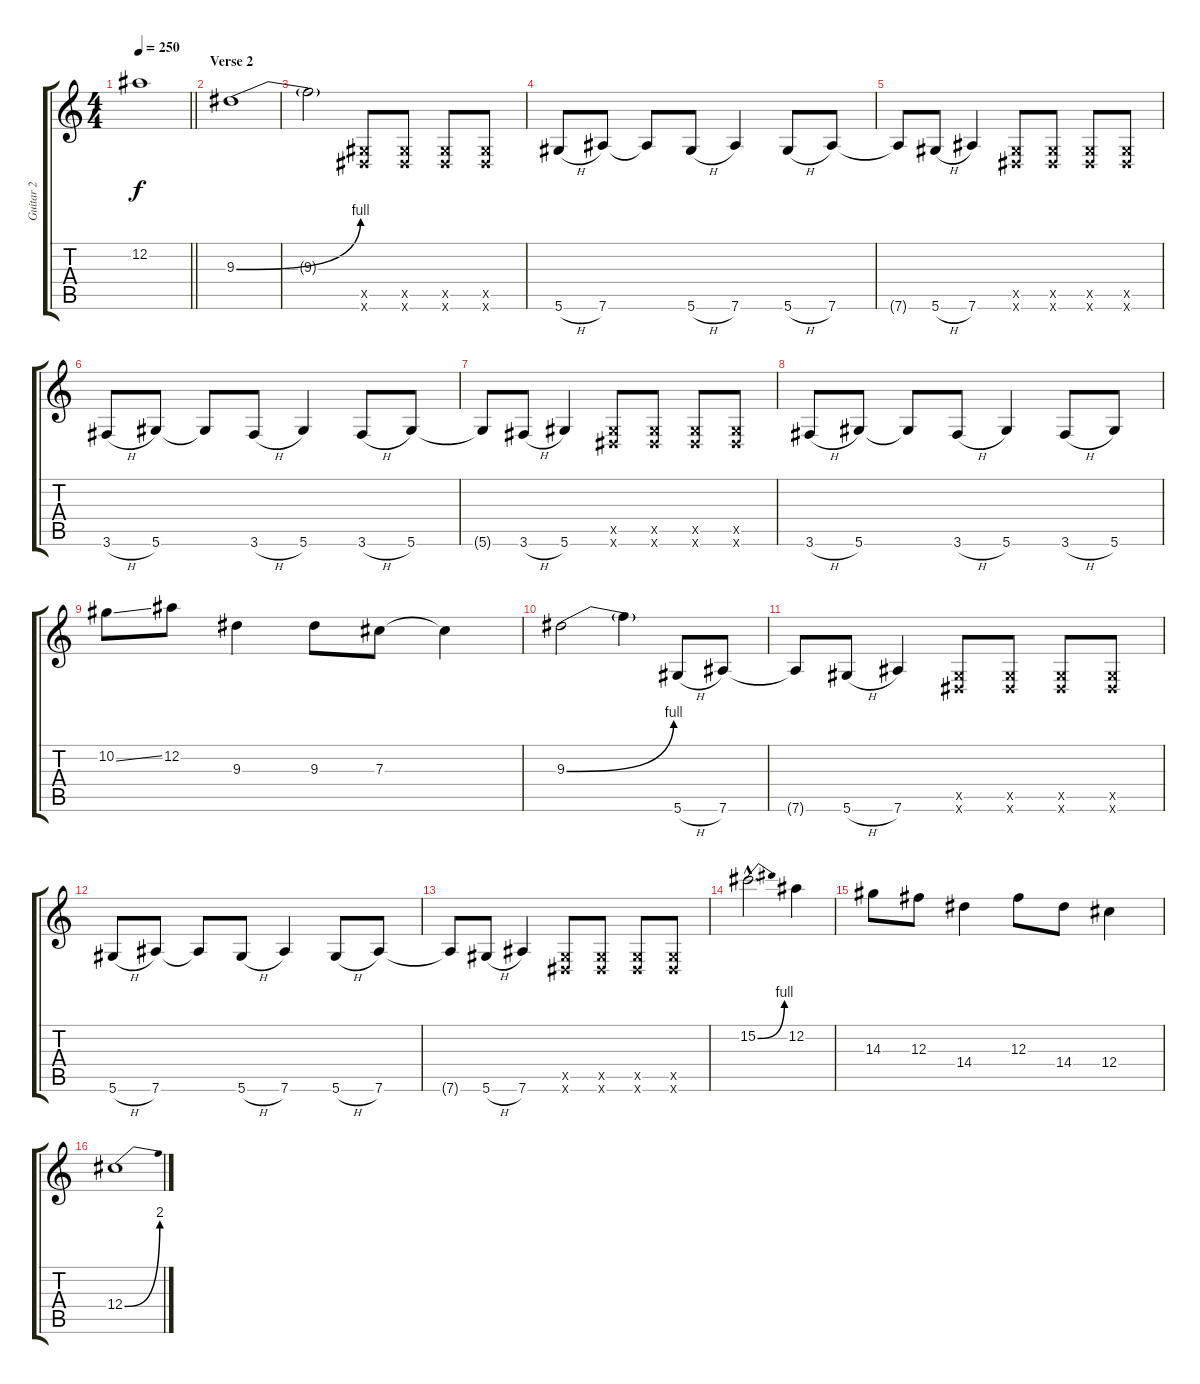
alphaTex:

\track ("Guitar 2" "Guitar 2") {instrument distortionguitar}
\staff {score tabs}
\tuning (Eb4 Bb3 Gb3 Db3 Ab2 Eb2) {hide}
\ts (4 4)
\tempo 250
\clef g2
\barLineRight lightlight
\ks c
12.2{t}.1{dy f} |
\section ("" "Verse 2")
9.3{be (bend 0 0 60 4)}.1 |
9.3{t}.2 (0.5{x} 0.6{x}).8 (0.5{x} 0.6{x}).8 (0.5{x} 0.6{x}).8 (0.5{x} 0.6{x}).8 |
5.6{h}.8 7.6.8 7.6{t}.8 5.6{h}.8 7.6.4 5.6{h}.8 7.6.8 |
7.6{t}.8 5.6{h}.8 7.6.4 (0.5{x} 0.6{x}).8 (0.5{x} 0.6{x}).8 (0.5{x} 0.6{x}).8 (0.5{x} 0.6{x}).8 |
3.6{h}.8 5.6.8 5.6{t}.8 3.6{h}.8 5.6.4 3.6{h}.8 5.6.8 |
5.6{t}.8 3.6{h}.8 5.6.4 (0.5{x} 0.6{x}).8 (0.5{x} 0.6{x}).8 (0.5{x} 0.6{x}).8 (0.5{x} 0.6{x}).8 |
3.6{h}.8 5.6.8 5.6{t}.8 3.6{h}.8 5.6.4 3.6{h}.8 5.6.8 |
10.2{ss}.8 12.2.8 9.3.4 9.3.8 7.3.8 7.3{t}.4 |
9.3{be (bend 0 0 60 4)}.2 9.3{t}.4 5.6{h}.8 7.6.8 |
7.6{t}.8 5.6{h}.8 7.6.4 (0.5{x} 0.6{x}).8 (0.5{x} 0.6{x}).8 (0.5{x} 0.6{x}).8 (0.5{x} 0.6{x}).8 |
5.6{h}.8 7.6.8 7.6{t}.8 5.6{h}.8 7.6.4 5.6{h}.8 7.6.8 |
7.6{t}.8 5.6{h}.8 7.6.4 (0.5{x} 0.6{x}).8 (0.5{x} 0.6{x}).8 (0.5{x} 0.6{x}).8 (0.5{x} 0.6{x}).8 |
15.2{be (bend 0 0 60 4) hac}.2{d} 12.2.4 |
14.3.8 12.3.8 14.4.4 12.3.8 14.4.8 12.4.4 |
12.4{be (bend 0 0 60 8)}.1
